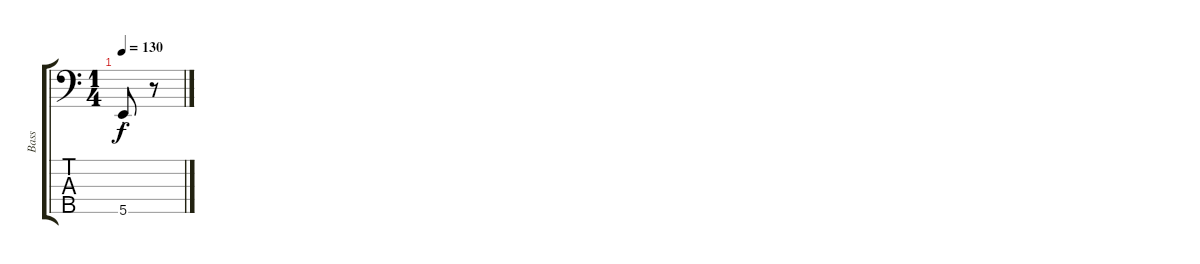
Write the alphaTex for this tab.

\track ("Bass" "Bass") {instrument electricbassfinger}
\staff {score tabs}
\tuning (G2 D2 A1 E1 B0) {hide}
\ts (1 4)
\tempo 130
\clef f4
\ks c
5.5{st}.8{dy f} r.8
